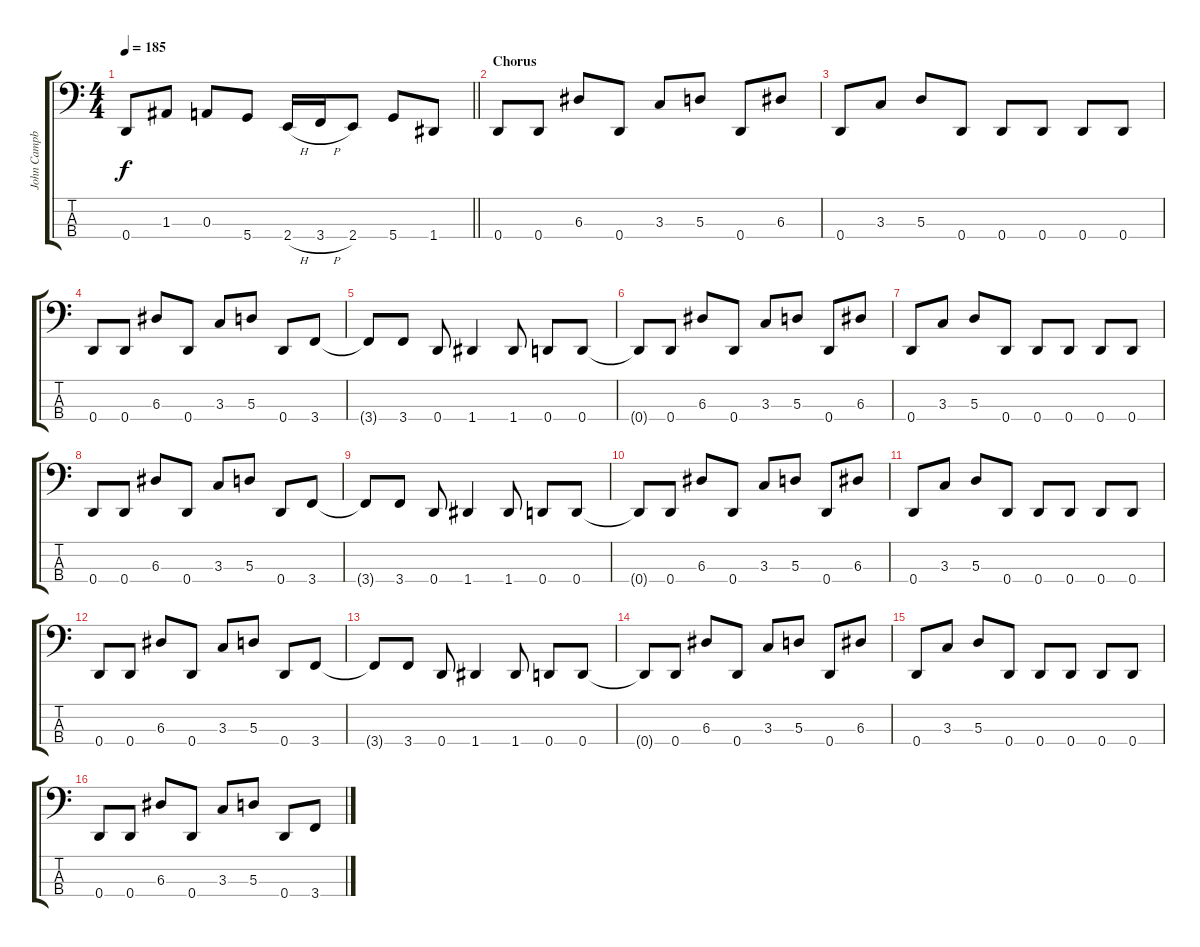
\track ("John Campbell" "John Campb") {instrument electricbasspick}
\staff {score tabs}
\tuning (G2 D2 A1 D1) {hide}
\ts (4 4)
\tempo 185
\clef f4
\barLineRight lightlight
\ks c
0.4.8{dy f} 1.3.8 0.3.8 5.4.8 2.4{h}.16 3.4{h}.16 2.4.8 5.4.8 1.4.8 |
\section ("" "Chorus")
0.4.8 0.4.8 6.3.8 0.4.8 3.3.8 5.3.8 0.4.8 6.3.8 |
0.4.8 3.3.8 5.3.8 0.4.8 0.4.8 0.4.8 0.4.8 0.4.8 |
0.4.8 0.4.8 6.3.8 0.4.8 3.3.8 5.3.8 0.4.8 3.4.8 |
3.4{t}.8 3.4.8 0.4.8 1.4.4 1.4.8 0.4.8 0.4.8 |
0.4{t}.8 0.4.8 6.3.8 0.4.8 3.3.8 5.3.8 0.4.8 6.3.8 |
0.4.8 3.3.8 5.3.8 0.4.8 0.4.8 0.4.8 0.4.8 0.4.8 |
0.4.8 0.4.8 6.3.8 0.4.8 3.3.8 5.3.8 0.4.8 3.4.8 |
3.4{t}.8 3.4.8 0.4.8 1.4.4 1.4.8 0.4.8 0.4.8 |
0.4{t}.8 0.4.8 6.3.8 0.4.8 3.3.8 5.3.8 0.4.8 6.3.8 |
0.4.8 3.3.8 5.3.8 0.4.8 0.4.8 0.4.8 0.4.8 0.4.8 |
0.4.8 0.4.8 6.3.8 0.4.8 3.3.8 5.3.8 0.4.8 3.4.8 |
3.4{t}.8 3.4.8 0.4.8 1.4.4 1.4.8 0.4.8 0.4.8 |
0.4{t}.8 0.4.8 6.3.8 0.4.8 3.3.8 5.3.8 0.4.8 6.3.8 |
0.4.8 3.3.8 5.3.8 0.4.8 0.4.8 0.4.8 0.4.8 0.4.8 |
0.4.8 0.4.8 6.3.8 0.4.8 3.3.8 5.3.8 0.4.8 3.4.8
